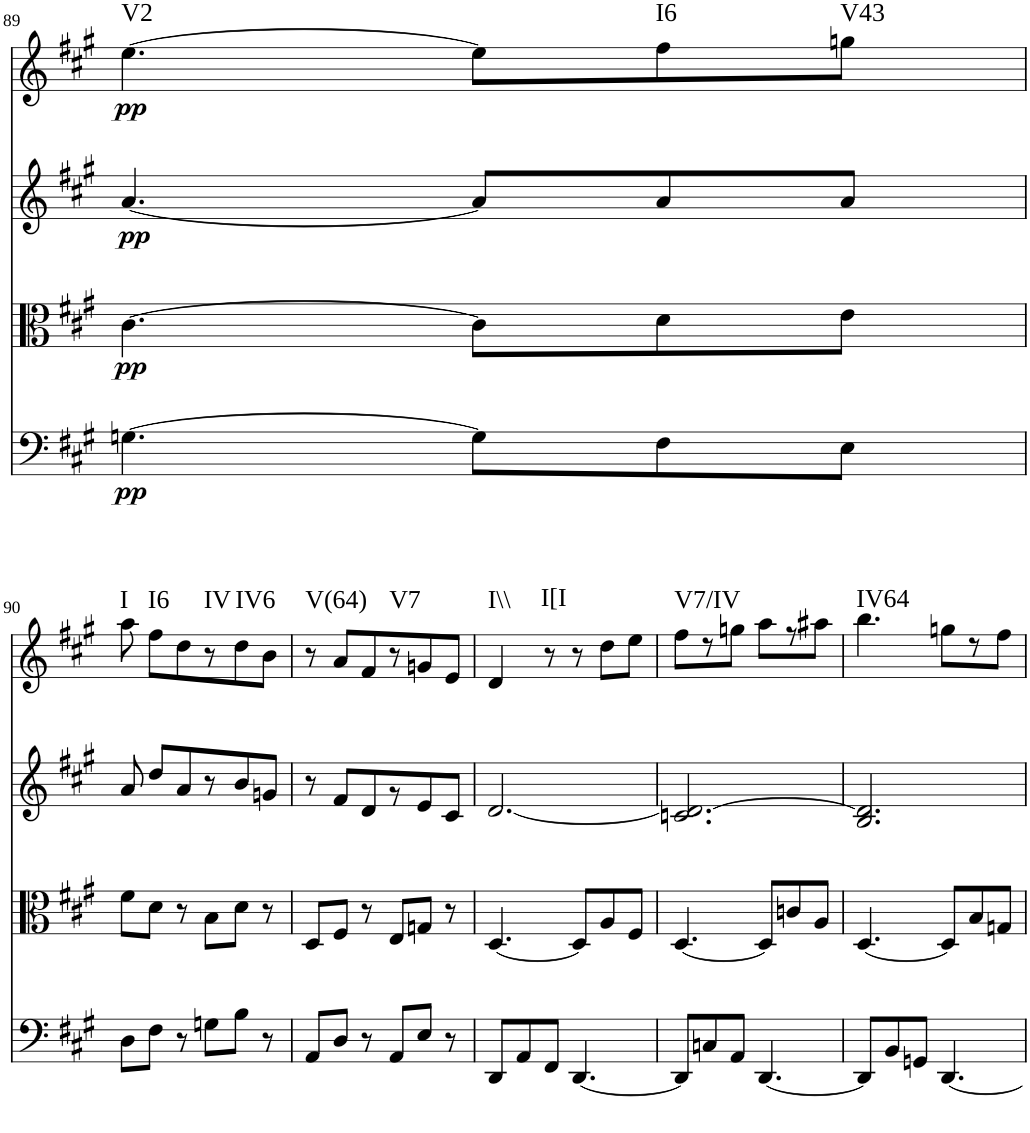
**kern	**dynam	**kern	**dynam	**kern	**dynam	**kern	**dynam	**harte
*part4	*part4	*part3	*part3	*part2	*part2	*part1	*part1	*part1
*staff4	*staff4	*staff3	*staff3	*staff2	*staff2	*staff1	*staff1	*
*I"Violoncello	*	*I"Viola	*	*I"Violin 2	*	*I"Violin 1	*	*
*I'Vc	*	*I'Vla	*	*I'Vln	*	*I'Vln	*	*
!!LO:PB:g=z
*clefF4	*	*clefC3	*	*clefG2	*	*clefG2	*	*
*k[f#c#g#]	*	*k[f#c#g#]	*	*k[f#c#g#]	*	*k[f#c#g#]	*	*
*A:	*	*A:	*	*A:	*	*A:	*	*
*M6/8	*	*M6/8	*	*M6/8	*	*M6/8	*	*
=89	=89	=89	=89	=89	=89	=89	=89	=89
!	!LO:DY:b	!	!LO:DY:b	!	!LO:DY:b	!	!LO:DY:b	!LO:H:kt=V2
[4.Gn\	pp	[4.c#\	pp	[4.a/	pp	[4.ee\	pp	N
8G\L]	.	8c#\L]	.	8a/L]	.	8ee\L]	.	.
!	!	!	!	!	!	!	!	!LO:H:kt=I6
8F#\	.	8d\	.	8a/	.	8ff#\	.	N
!	!	!	!	!	!	!	!	!LO:H:kt=V43
8E\J	.	8e\J	.	8a/J	.	8ggn\J	.	N
!!LO:LB:g=z
=90	=90	=90	=90	=90	=90	=90	=90	=90
!	!	!	!	!	!	!	!	!LO:H:kt=I
8D\L	.	8f#\L	.	8a/	.	8aa\	.	N
!	!	!	!	!	!	!	!	!LO:H:kt=I6
8F#\J	.	8d\J	.	8dd/L	.	8ff#\L	.	N
8r	.	8r	.	8a/	.	8dd\	.	.
!	!	!	!	!	!	!	!	!LO:H:kt=IV
8Gn\L	.	8B\L	.	8r	.	8r	.	N
!	!	!	!	!	!	!	!	!LO:H:kt=IV6
8B\J	.	8d\J	.	8b/	.	8dd\	.	N
8r	.	8r	.	8gn/J	.	8b\J	.	.
=91	=91	=91	=91	=91	=91	=91	=91	=91
!	!	!	!	!	!	!	!	!LO:H:kt=V(64)
8AA/L	.	8D/L	.	8r	.	8r	.	N
8D/J	.	8F#/J	.	8f#/L	.	8a/L	.	.
8r	.	8r	.	8d/	.	8f#/	.	.
!	!	!	!	!	!	!	!	!LO:H:kt=V7
8AA/L	.	8E/L	.	8r	.	8r	.	N
8E/J	.	8Gn/J	.	8e/	.	8gn/	.	.
8r	.	8r	.	8c#/J	.	8e/J	.	.
=92	=92	=92	=92	=92	=92	=92	=92	=92
!	!	!	!	!	!	!	!	!LO:H:kt=I\\
8DD/L	.	[4.D/	.	[2.d/	.	4d/	.	N
8AA/	.	.	.	.	.	.	.	.
!	!	!	!	!	!	!	!	!LO:H:kt=I[I
8FF#/J	.	.	.	.	.	8r	.	N
[4.DD/	.	8D/L]	.	.	.	8r	.	.
.	.	8A/	.	.	.	8dd\L	.	.
.	.	8F#/J	.	.	.	8ee\J	.	.
=93	=93	=93	=93	=93	=93	=93	=93	=93
!	!	!	!	!	!	!	!	!LO:H:kt=V7/IV
8DD/L]	.	[4.D/	.	2.cn/ 2.d/_	.	8ff#\L	.	N
8Cn/	.	.	.	.	.	8r	.	.
8AA/J	.	.	.	.	.	8ggn\J	.	.
[4.DD/	.	8D/L]	.	.	.	8aa\L	.	.
.	.	8cn/	.	.	.	8r	.	.
.	.	8A/J	.	.	.	8aa#X\J	.	.
=94	=94	=94	=94	=94	=94	=94	=94	=94
!	!	!	!	!	!	!	!	!LO:H:kt=IV64
8DD/L]	.	[4.D/	.	2.B/ 2.d/]	.	4.bb\	.	N
8BB/	.	.	.	.	.	.	.	.
8GGn/J	.	.	.	.	.	.	.	.
[4.DD/	.	8D/L]	.	.	.	8ggn\L	.	.
.	.	8B/	.	.	.	8r	.	.
.	.	8Gn/J	.	.	.	8ff#\J	.	.
=	=	=	=	=	=	=	=	=
*-	*-	*-	*-	*-	*-	*-	*-	*-
